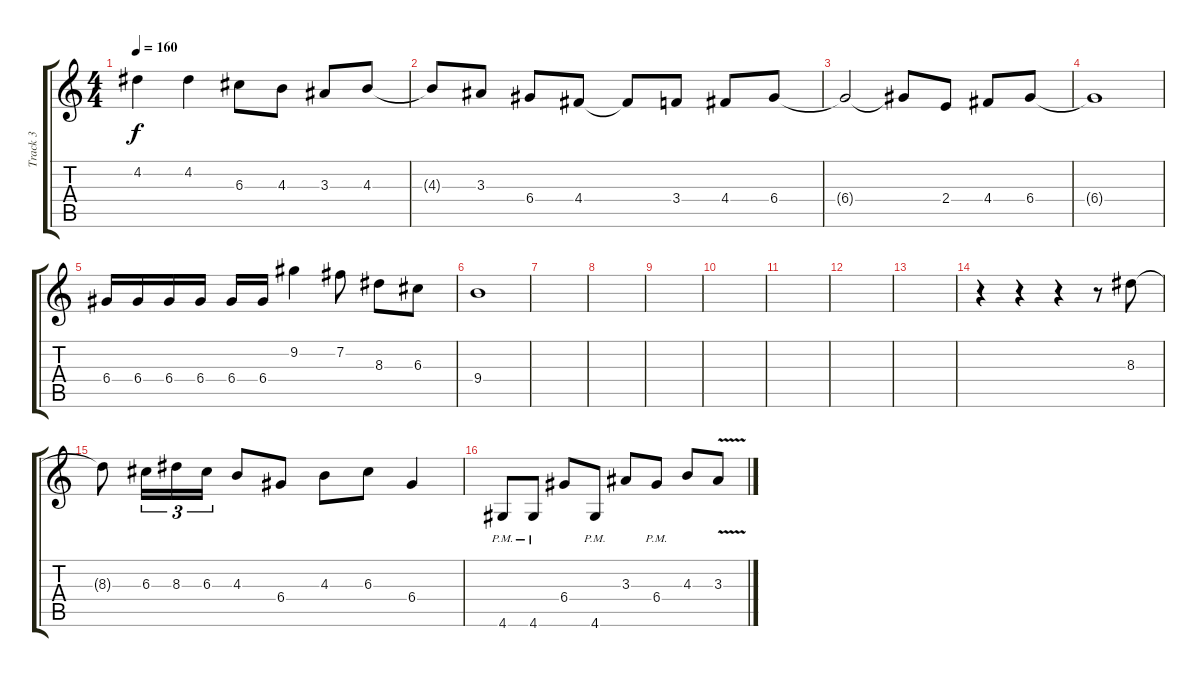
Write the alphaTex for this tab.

\track ("Track 3" "Track 3") {instrument distortionguitar}
\staff {score tabs}
\tuning (E4 B3 G3 D3 A2 E2) {hide}
\ts (4 4)
\tempo 160
\clef g2
\ks c
4.2{t}.4{dy f} 4.2.4 6.3.8 4.3.8 3.3.8 4.3.8 |
4.3{t}.8 3.3.8 6.4.8 4.4.8 4.4{t}.8 3.4.8 4.4.8 6.4.8 |
6.4{t}.2 6.4{t}.8 2.4.8 4.4.8 6.4.8 |
6.4{t}.1 |
6.4.16 6.4.16 6.4.16 6.4.16 6.4.16 6.4.16 9.2.4 7.2.8 8.3.8 6.3.8 |
9.4.1{volume 0} |
|
|
|
|
|
|
|
r.4{volume 13} r.4 r.4 r.8 8.3.8 |
8.3{t}.8 6.3.16{tu (3 2)} 8.3.16{tu (3 2)} 6.3.16{tu (3 2)} 4.3.8 6.4.8 4.3.8 6.3.8 6.4.4 |
4.6{pm}.8 4.6{pm}.8 6.4.8 4.6{pm}.8 3.3.8 6.4{pm}.8 4.3.8 3.3{v}.8
